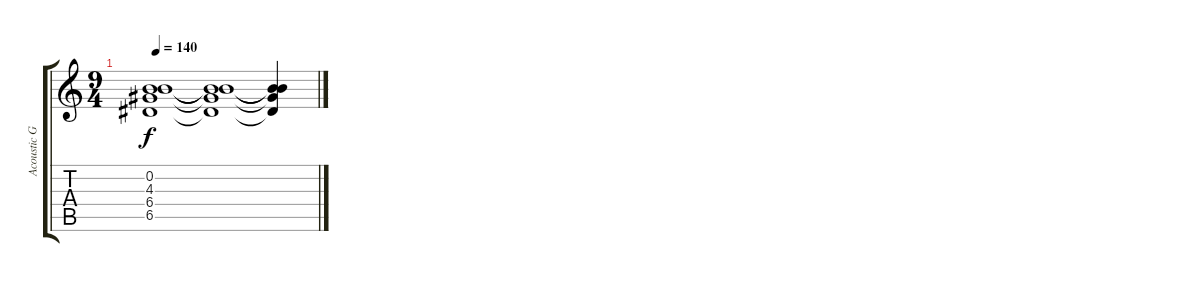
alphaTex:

\track ("Acoustic Guitar 1" "Acoustic G") {instrument acousticguitarsteel}
\staff {score tabs}
\tuning (E4 B3 G3 D3 A2 E2) {hide}
\ts (9 4)
\tempo 140
\clef g2
\ks c
(0.2{t} 4.3{t} 6.4{t} 6.5{t}).1{dy f} (0.2{t} 4.3{t} 6.4{t} 6.5{t}).1 (0.2{t} 4.3{t} 6.4{t} 6.5{t}).4
